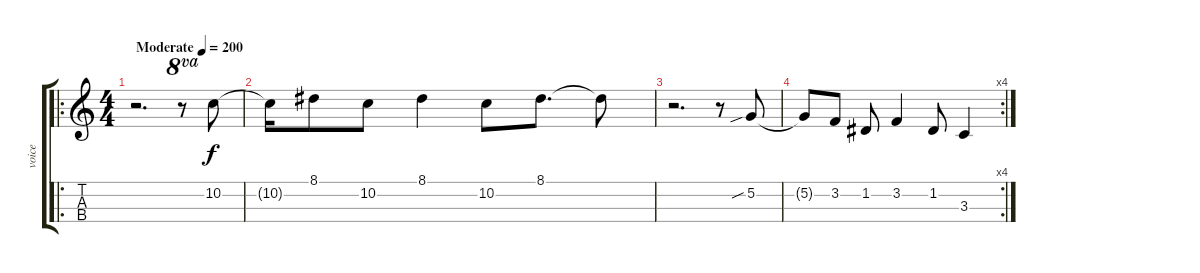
\track ("voice" "voice") {instrument lead8bassandlead}
\staff {score tabs}
\tuning (G4 D4 A3 E3) {hide}
\ro
\ts (4 4)
\tempo (200 "Moderate")
\clef g2
\ks c
r.2{d dy f instrument lead8bassandlead} r.8{ot 8va} 10.2.8 |
10.2{t}.16 8.1.8 10.2.8 8.1.4 10.2.8 8.1.8{d} 8.1{t}.8 |
r.2{d} r.8 5.2{sib}.8 |
\rc 4
5.2{t}.8 3.2.8 1.2.8 3.2.4 1.2.8 3.3.4
